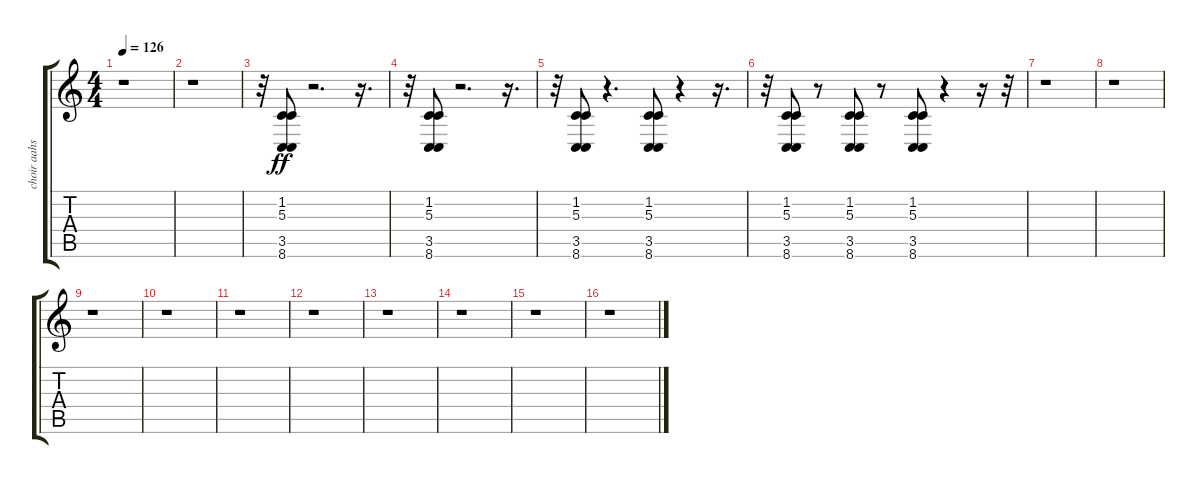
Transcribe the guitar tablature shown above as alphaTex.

\track ("choir aahs" "choir aahs") {instrument choiraahs}
\staff {score tabs}
\tuning (E4 B3 G3 D3 A2 E2) {hide}
\ts (4 4)
\tempo 126
\clef g2
\ks c
r.1{dy ff} |
r.1 |
r.32 (1.2 5.3 3.5 8.6).8{instrument choiraahs} r.2{d} r.16{d} |
r.32 (1.2 5.3 3.5 8.6).8 r.2{d} r.16{d} |
r.32 (1.2 5.3 3.5 8.6).8 r.4{d} (1.2 5.3 3.5 8.6).8 r.4 r.16{d} |
r.32 (1.2 5.3 3.5 8.6).8 r.8 (1.2 5.3 3.5 8.6).8 r.8 (1.2 5.3 3.5 8.6).8 r.4 r.16 r.32 |
r.1 |
r.1 |
r.1 |
r.1 |
r.1 |
r.1 |
r.1 |
r.1 |
r.1 |
r.1
